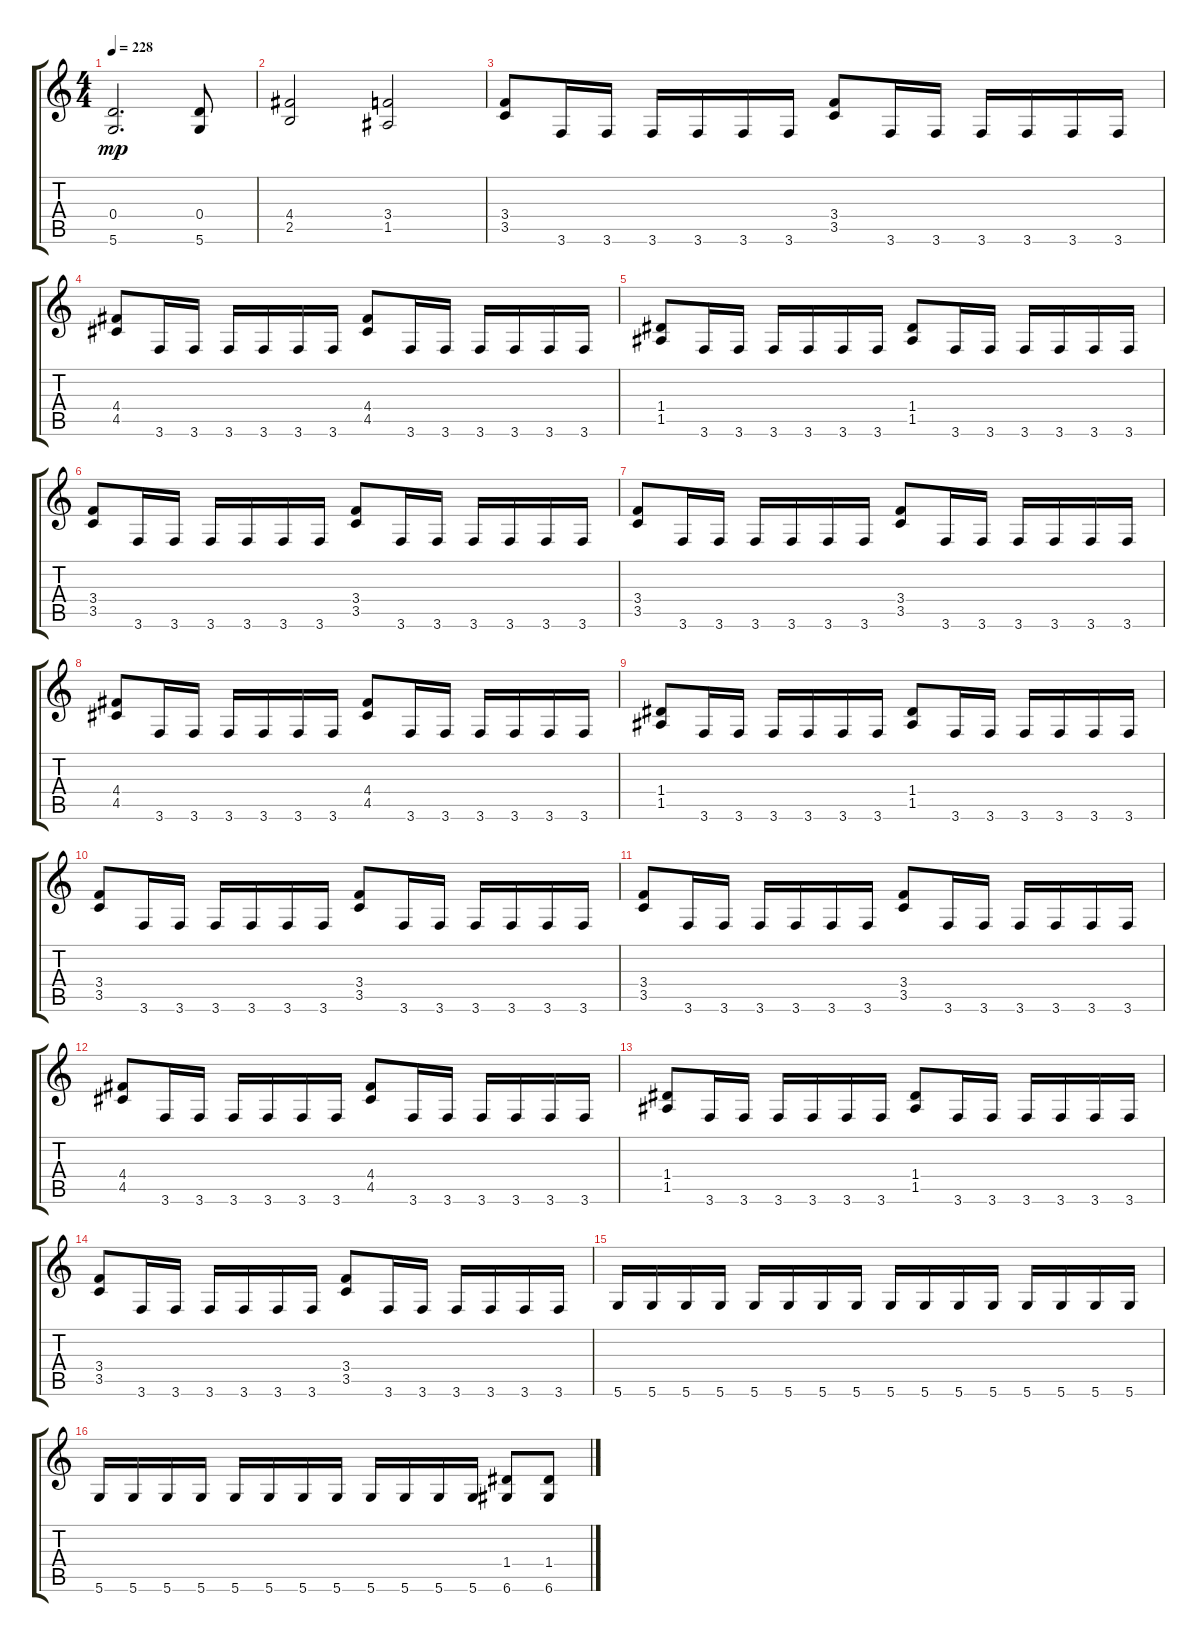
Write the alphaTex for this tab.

\track "" {instrument distortionguitar}
\staff {score tabs}
\tuning (E4 B3 G3 D3 A2 D2) {hide}
\ts (4 4)
\tempo 228
\clef g2
\ks c
(0.4 5.6).2{d dy mp} (0.4 5.6).8 |
(4.4 2.5).2 (3.4 1.5).2 |
(3.4 3.5).8 3.6.16 3.6.16 3.6.16 3.6.16 3.6.16 3.6.16 (3.4 3.5).8 3.6.16 3.6.16 3.6.16 3.6.16 3.6.16 3.6.16 |
(4.4 4.5).8 3.6.16 3.6.16 3.6.16 3.6.16 3.6.16 3.6.16 (4.4 4.5).8 3.6.16 3.6.16 3.6.16 3.6.16 3.6.16 3.6.16 |
(1.4 1.5).8 3.6.16 3.6.16 3.6.16 3.6.16 3.6.16 3.6.16 (1.4 1.5).8 3.6.16 3.6.16 3.6.16 3.6.16 3.6.16 3.6.16 |
(3.4 3.5).8 3.6.16 3.6.16 3.6.16 3.6.16 3.6.16 3.6.16 (3.4 3.5).8 3.6.16 3.6.16 3.6.16 3.6.16 3.6.16 3.6.16 |
(3.4 3.5).8 3.6.16 3.6.16 3.6.16 3.6.16 3.6.16 3.6.16 (3.4 3.5).8 3.6.16 3.6.16 3.6.16 3.6.16 3.6.16 3.6.16 |
(4.4 4.5).8 3.6.16 3.6.16 3.6.16 3.6.16 3.6.16 3.6.16 (4.4 4.5).8 3.6.16 3.6.16 3.6.16 3.6.16 3.6.16 3.6.16 |
(1.4 1.5).8 3.6.16 3.6.16 3.6.16 3.6.16 3.6.16 3.6.16 (1.4 1.5).8 3.6.16 3.6.16 3.6.16 3.6.16 3.6.16 3.6.16 |
(3.4 3.5).8 3.6.16 3.6.16 3.6.16 3.6.16 3.6.16 3.6.16 (3.4 3.5).8 3.6.16 3.6.16 3.6.16 3.6.16 3.6.16 3.6.16 |
(3.4 3.5).8 3.6.16 3.6.16 3.6.16 3.6.16 3.6.16 3.6.16 (3.4 3.5).8 3.6.16 3.6.16 3.6.16 3.6.16 3.6.16 3.6.16 |
(4.4 4.5).8 3.6.16 3.6.16 3.6.16 3.6.16 3.6.16 3.6.16 (4.4 4.5).8 3.6.16 3.6.16 3.6.16 3.6.16 3.6.16 3.6.16 |
(1.4 1.5).8 3.6.16 3.6.16 3.6.16 3.6.16 3.6.16 3.6.16 (1.4 1.5).8 3.6.16 3.6.16 3.6.16 3.6.16 3.6.16 3.6.16 |
(3.4 3.5).8 3.6.16 3.6.16 3.6.16 3.6.16 3.6.16 3.6.16 (3.4 3.5).8 3.6.16 3.6.16 3.6.16 3.6.16 3.6.16 3.6.16 |
5.6.16 5.6.16 5.6.16 5.6.16 5.6.16 5.6.16 5.6.16 5.6.16 5.6.16 5.6.16 5.6.16 5.6.16 5.6.16 5.6.16 5.6.16 5.6.16 |
5.6.16 5.6.16 5.6.16 5.6.16 5.6.16 5.6.16 5.6.16 5.6.16 5.6.16 5.6.16 5.6.16 5.6.16 (1.4 6.6).8 (1.4 6.6).8
